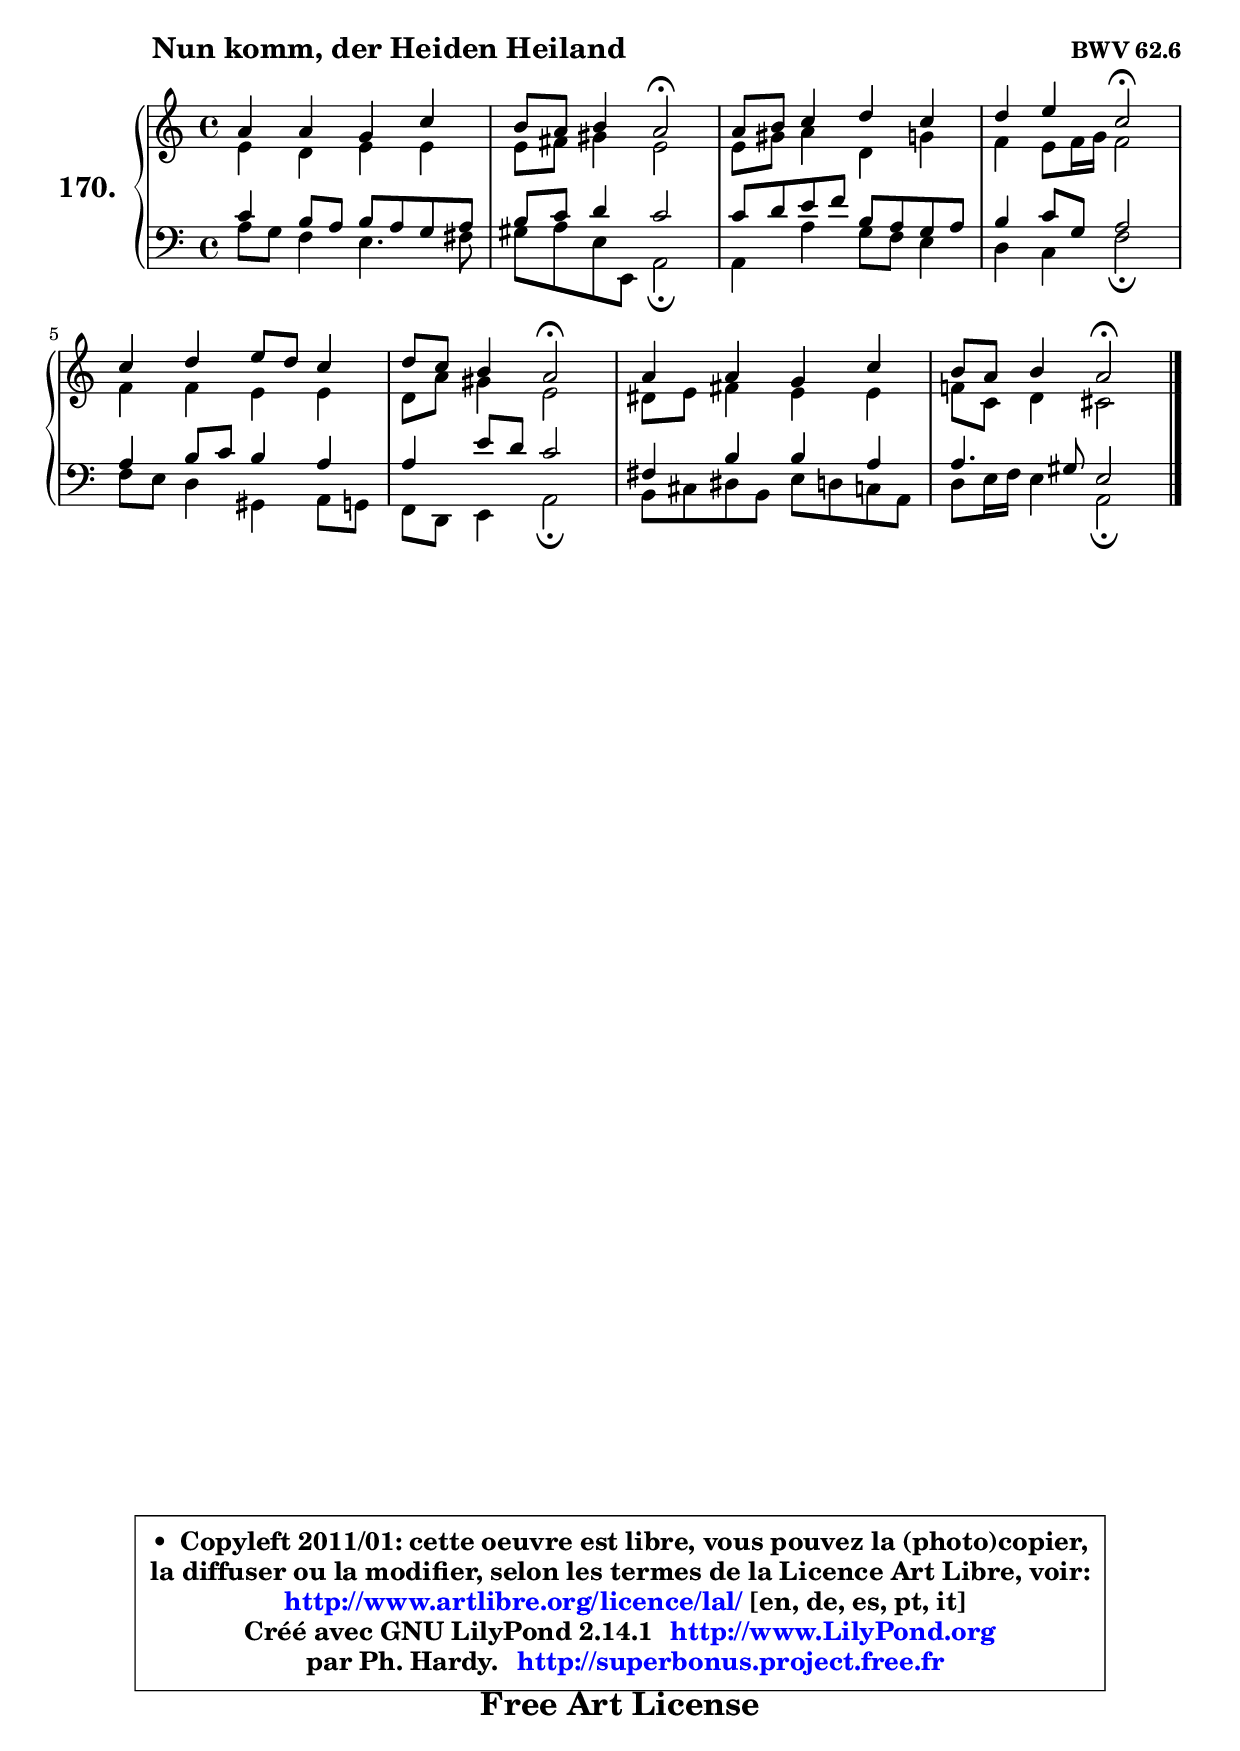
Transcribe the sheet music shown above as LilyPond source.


\version "2.14.1"

    \paper {
%	system-system-spacing #'padding = #0.1
%	score-system-spacing #'padding = #0.1
%	ragged-bottom = ##f
%	ragged-last-bottom = ##f
	}

    \header {
      opus = \markup { \bold "BWV 62.6" }
      piece = \markup { \hspace #9 \fontsize #2 \bold "Nun komm, der Heiden Heiland" }
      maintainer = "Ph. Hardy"
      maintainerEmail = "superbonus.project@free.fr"
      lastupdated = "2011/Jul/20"
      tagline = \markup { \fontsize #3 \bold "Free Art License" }
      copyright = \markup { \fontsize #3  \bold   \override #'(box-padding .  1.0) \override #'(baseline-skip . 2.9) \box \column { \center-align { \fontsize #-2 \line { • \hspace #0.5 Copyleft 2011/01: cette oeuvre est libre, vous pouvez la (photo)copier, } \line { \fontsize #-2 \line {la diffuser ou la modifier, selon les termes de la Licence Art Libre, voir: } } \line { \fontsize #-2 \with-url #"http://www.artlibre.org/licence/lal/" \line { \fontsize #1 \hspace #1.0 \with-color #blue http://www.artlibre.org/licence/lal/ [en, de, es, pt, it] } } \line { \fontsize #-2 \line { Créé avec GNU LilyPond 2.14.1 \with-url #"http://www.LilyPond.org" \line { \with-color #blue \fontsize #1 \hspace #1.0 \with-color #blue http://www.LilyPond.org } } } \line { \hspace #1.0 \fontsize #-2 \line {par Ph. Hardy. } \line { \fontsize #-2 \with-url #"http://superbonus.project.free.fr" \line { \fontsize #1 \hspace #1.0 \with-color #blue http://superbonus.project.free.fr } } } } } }

	  }

  guidemidi = {
        R1 |
        r2 \tempo 4 = 34 r2 \tempo 4 = 78 |
        R1 |
        r2 \tempo 4 = 34 r2 \tempo 4 = 78 |
        R1 |
        r2 \tempo 4 = 34 r2 \tempo 4 = 78 |
        R1 |
        r2 \tempo 4 = 34 r2 |
	}

  upper = {
	\time 4/4
	\key a \minor
	\clef treble
	\voiceOne
	<< { 
	% SOPRANO
	\set Voice.midiInstrument = "acoustic grand"
	\relative c'' {
        a4 a g c |
        b8 a b4 a2\fermata |
        a8 b c4 d c |
        d4 e c2\fermata |
        c4 d e8 d c4 |
        d8 c b4 a2\fermata |
        a4 a g c |
        b8 a b4 a2\fermata |
        \bar "|."
	} % fin de relative
	}

	\context Voice="1" { \voiceTwo 
	% ALTO
	\set Voice.midiInstrument = "acoustic grand"
	\relative c' {
        e4 d e e |
        e8 fis gis4 e2 |
        e8 gis a4 d, g |
        f4 e8 f16 g f2 |
        f4 f e e |
        d8 a' gis4 e2 |
        dis8 e fis4 e e |
        f!8 c d4 cis2 |
        \bar "|."
	} % fin de relative
	\oneVoice
	} >>
	}

    lower = {
	\time 4/4
	\key a \minor
	\clef bass

	\voiceOne
	<< { 
	% TENOR
	\set Voice.midiInstrument = "acoustic grand"
	\relative c' {
        c4 b8 a b a g a |
        b8 c d4 c2 |
        c8 d e f b, a g a |
        b4 c8 g a2 |
        a4 b8 c b4 a |
        a4 e'8 d c2 |
        fis,4 b b a |
        a4. gis8 e2 |
        \bar "|."
	} % fin de relative
	}
	\context Voice="1" { \voiceTwo 
	% BASS
	\set Voice.midiInstrument = "acoustic grand"
	\relative c' {
        a8 g f4 e4. fis8 |
        gis8 a e e, a2\fermata |
        a4 a' g8 f e4 |
        d4 c f2\fermata |
        f8 e d4 gis, a8 g |
        f8 d e4 a2\fermata |
        b8 cis dis b e d c a |
        d8 e16 f e4 a,2\fermata |
        \bar "|."
	} % fin de relative
	\oneVoice
	} >>
	}


    \score { 

	\new PianoStaff <<
	\set PianoStaff.instrumentName = \markup { \bold \huge "170." }
	\new Staff = "upper" \upper
	\new Staff = "lower" \lower
	>>

    \layout {
%	ragged-last = ##f
	   }

         } % fin de score

  \score {
    \unfoldRepeats { << \guidemidi \upper \lower >> }
    \midi {
    \context {
     \Staff
      \remove "Staff_performer"
               }

     \context {
      \Voice
       \consists "Staff_performer"
                }

     \context { 
      \Score
      tempoWholesPerMinute = #(ly:make-moment 78 4)
		}
	    }
	}

